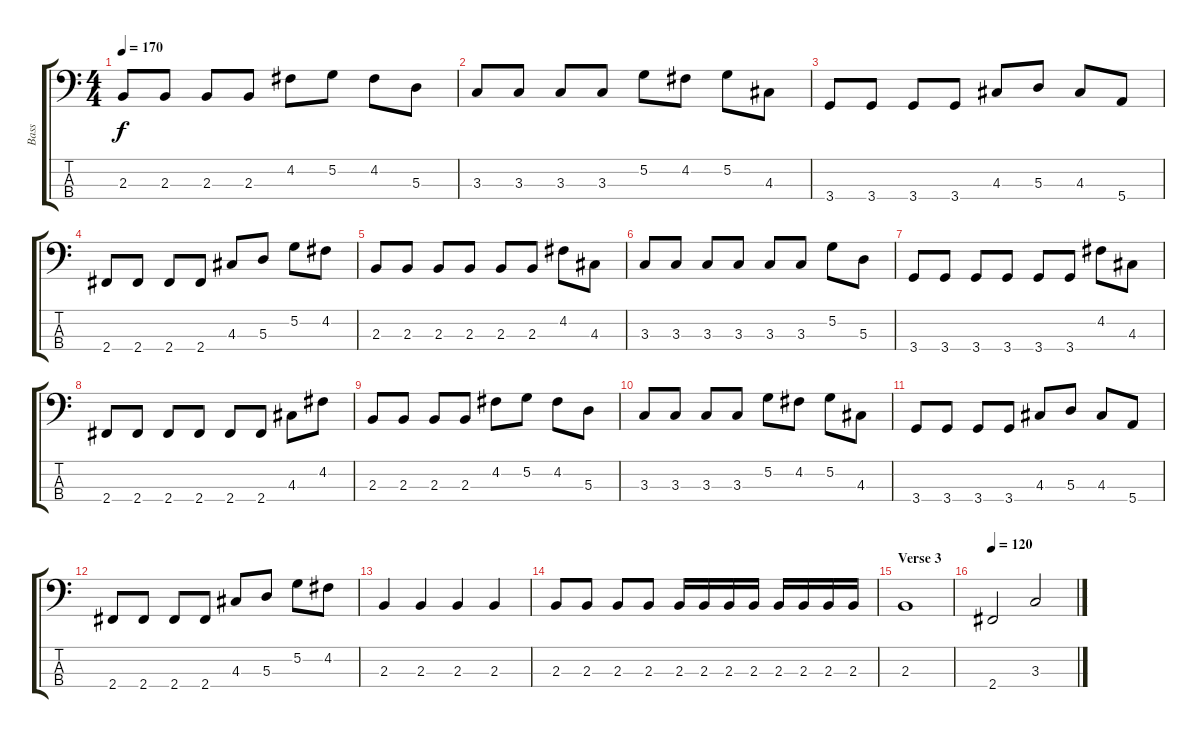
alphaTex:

\track ("Bass" "Bass") {instrument electricbasspick}
\staff {score tabs}
\tuning (G2 D2 A1 E1) {hide}
\ts (4 4)
\tempo 170
\clef f4
\ks c
2.3.8{dy f} 2.3.8 2.3.8 2.3.8 4.2.8 5.2.8 4.2.8 5.3.8 |
3.3.8 3.3.8 3.3.8 3.3.8 5.2.8 4.2.8 5.2.8 4.3.8 |
3.4.8 3.4.8 3.4.8 3.4.8 4.3.8 5.3.8 4.3.8 5.4.8 |
2.4.8 2.4.8 2.4.8 2.4.8 4.3.8 5.3.8 5.2.8 4.2.8 |
2.3.8 2.3.8 2.3.8 2.3.8 2.3.8 2.3.8 4.2.8 4.3.8 |
3.3.8 3.3.8 3.3.8 3.3.8 3.3.8 3.3.8 5.2.8 5.3.8 |
3.4.8 3.4.8 3.4.8 3.4.8 3.4.8 3.4.8 4.2.8 4.3.8 |
2.4.8 2.4.8 2.4.8 2.4.8 2.4.8 2.4.8 4.3.8 4.2.8 |
2.3.8 2.3.8 2.3.8 2.3.8 4.2.8 5.2.8 4.2.8 5.3.8 |
3.3.8 3.3.8 3.3.8 3.3.8 5.2.8 4.2.8 5.2.8 4.3.8 |
3.4.8 3.4.8 3.4.8 3.4.8 4.3.8 5.3.8 4.3.8 5.4.8 |
2.4.8 2.4.8 2.4.8 2.4.8 4.3.8 5.3.8 5.2.8 4.2.8 |
2.3.4 2.3.4 2.3.4 2.3.4 |
2.3.8 2.3.8 2.3.8 2.3.8 2.3.16 2.3.16 2.3.16 2.3.16 2.3.16 2.3.16 2.3.16 2.3.16 |
\section ("" "Verse 3")
2.3.1 |
\tempo 120
2.4.2 3.3.2
